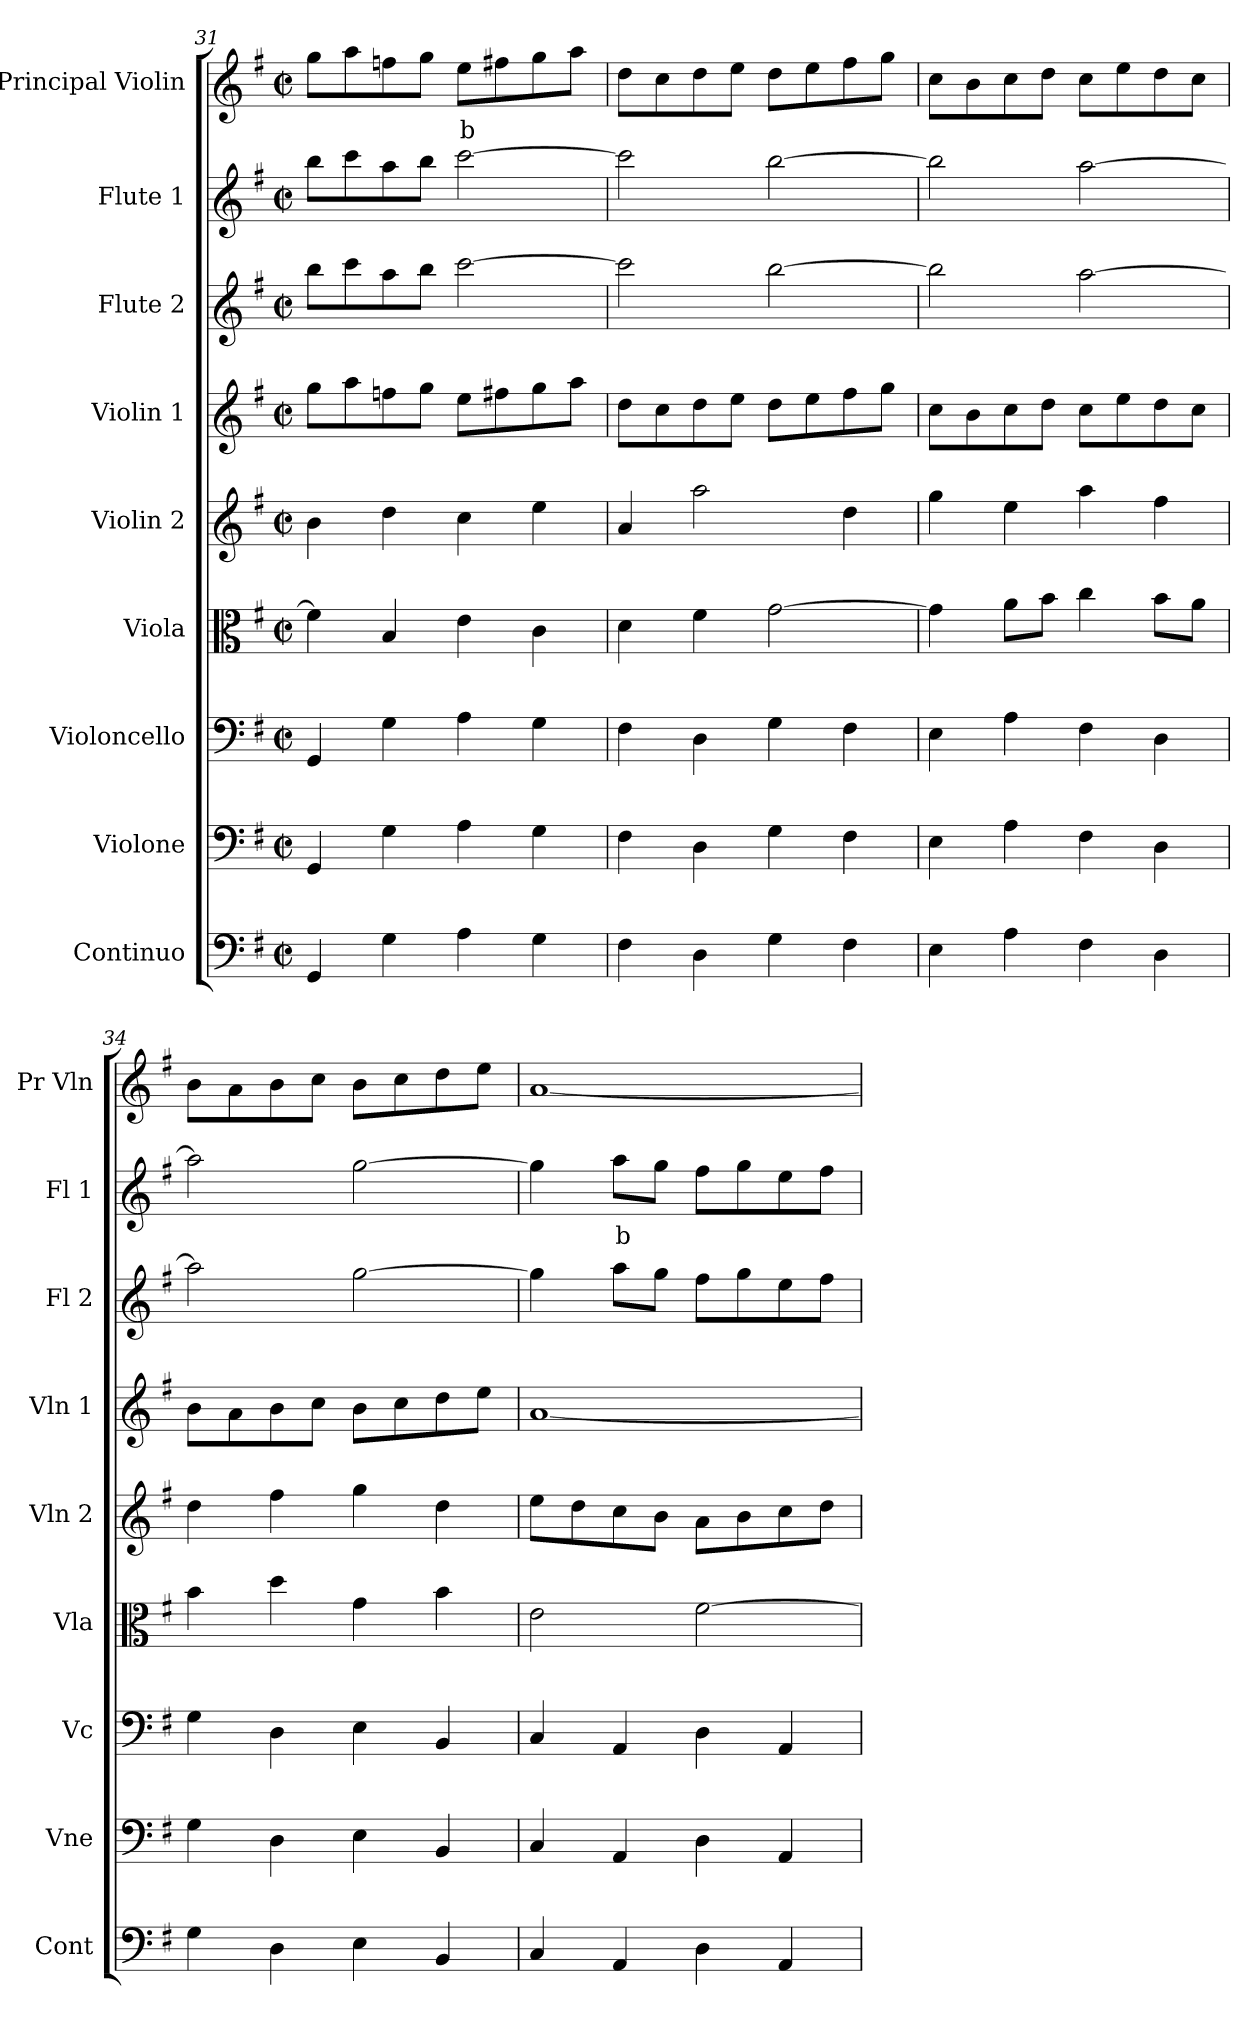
**kern	**kern	**kern	**kern	**kern	**kern	**kern	**kern	**text	**kern	**text
*part9	*part8	*part7	*part6	*part5	*part4	*part3	*part2	*part2	*part1	*part1
*staff9	*staff8	*staff7	*staff6	*staff5	*staff4	*staff3	*staff2	*staff2	*staff1	*staff1
*I"Continuo	*I"Violone	*I"Violoncello	*I"Viola	*I"Violin 2	*I"Violin 1	*I"Flute 2	*I"Flute 1	*	*I"Principal Violin	*
*I'Cont	*I'Vne	*I'Vc	*I'Vla	*I'Vln 2	*I'Vln 1	*I'Fl 2	*I'Fl 1	*	*I'Pr Vln	*
*clefF4	*clefF4	*clefF4	*clefC3	*clefG2	*clefG2	*clefG2	*clefG2	*	*clefG2	*
*	*ITrd7c12	*	*	*	*	*	*	*	*	*
*k[f#]	*k[f#]	*k[f#]	*k[f#]	*k[f#]	*k[f#]	*k[f#]	*k[f#]	*	*k[f#]	*
*M2/2	*M2/2	*M2/2	*M2/2	*M2/2	*M2/2	*M2/2	*M2/2	*	*M2/2	*
*met(c|)	*met(c|)	*met(c|)	*met(c|)	*met(c|)	*met(c|)	*met(c|)	*met(c|)	*	*met(c|)	*
=31	=31	=31	=31	=31	=31	=31	=31	=31	=31	=31
4GG/	4GGG/	4GG/	4f\]	4b\	8gg\L	8bb\L	8bb\L	.	8gg\L	.
.	.	.	.	.	8aa\	8ccc\	8ccc\	.	8aa\	.
4G\	4GG\	4G\	4B/	4dd\	8ffn\	8aa\	8aa\	.	8ffn\	.
.	.	.	.	.	8gg\J	8bb\J	8bb\J	.	8gg\J	.
!	!	!	!	!	!	!	!	!	!	!LO:LY:b:color=#FF0000
4A\	4AA\	4A\	4e\	4cc\	8ee\L	[2ccc\	[2ccc\	.	8ee\L	b
.	.	.	.	.	8ff#X\	.	.	.	8ff#X\	.
4G\	4GG\	4G\	4c\	4ee\	8gg\	.	.	.	8gg\	.
.	.	.	.	.	8aa\J	.	.	.	8aa\J	.
=32	=32	=32	=32	=32	=32	=32	=32	=32	=32	=32
4F#\	4FF#\	4F#\	4d\	4a/	8dd\L	2ccc\]	2ccc\]	.	8dd\L	.
.	.	.	.	.	8cc\	.	.	.	8cc\	.
4D\	4DD\	4D\	4f#\	2aa\	8dd\	.	.	.	8dd\	.
.	.	.	.	.	8ee\J	.	.	.	8ee\J	.
4G\	4GG\	4G\	[2g\	.	8dd\L	[2bb\	[2bb\	.	8dd\L	.
.	.	.	.	.	8ee\	.	.	.	8ee\	.
4F#\	4FF#\	4F#\	.	4dd\	8ff#\	.	.	.	8ff#\	.
.	.	.	.	.	8gg\J	.	.	.	8gg\J	.
=33	=33	=33	=33	=33	=33	=33	=33	=33	=33	=33
4E\	4EE\	4E\	4g\]	4gg\	8cc\L	2bb\]	2bb\]	.	8cc\L	.
.	.	.	.	.	8b\	.	.	.	8b\	.
4A\	4AA\	4A\	8a\L	4ee\	8cc\	.	.	.	8cc\	.
.	.	.	8b\J	.	8dd\J	.	.	.	8dd\J	.
4F#\	4FF#\	4F#\	4cc\	4aa\	8cc\L	[2aa\	[2aa\	.	8cc\L	.
.	.	.	.	.	8ee\	.	.	.	8ee\	.
4D\	4DD\	4D\	8b\L	4ff#\	8dd\	.	.	.	8dd\	.
.	.	.	8a\J	.	8cc\J	.	.	.	8cc\J	.
=34	=34	=34	=34	=34	=34	=34	=34	=34	=34	=34
4G\	4GG\	4G\	4b\	4dd\	8b\L	2aa\]	2aa\]	.	8b\L	.
.	.	.	.	.	8a\	.	.	.	8a\	.
4D\	4DD\	4D\	4dd\	4ff#\	8b\	.	.	.	8b\	.
.	.	.	.	.	8cc\J	.	.	.	8cc\J	.
4E\	4EE\	4E\	4g\	4gg\	8b\L	[2gg\	[2gg\	.	8b\L	.
.	.	.	.	.	8cc\	.	.	.	8cc\	.
4BB/	4BBB/	4BB/	4b\	4dd\	8dd\	.	.	.	8dd\	.
.	.	.	.	.	8ee\J	.	.	.	8ee\J	.
=35	=35	=35	=35	=35	=35	=35	=35	=35	=35	=35
4C/	4CC/	4C/	2e\	8ee\L	[1a	4gg\]	4gg\]	.	[1a	.
.	.	.	.	8dd\	.	.	.	.	.	.
!	!	!	!	!	!	!	!	!LO:LY:b:color=#FF0000	!	!
4AA/	4AAA/	4AA/	.	8cc\	.	8aa\L	8aa\L	b	.	.
.	.	.	.	8b\J	.	8gg\J	8gg\J	.	.	.
4D\	4DD\	4D\	[2f#\	8a\L	.	8ff#\L	8ff#\L	.	.	.
.	.	.	.	8b\	.	8gg\	8gg\	.	.	.
4AA/	4AAA/	4AA/	.	8cc\	.	8ee\	8ee\	.	.	.
.	.	.	.	8dd\J	.	8ff#\J	8ff#\J	.	.	.
=	=	=	=	=	=	=	=	=	=	=
*-	*-	*-	*-	*-	*-	*-	*-	*-	*-	*-
